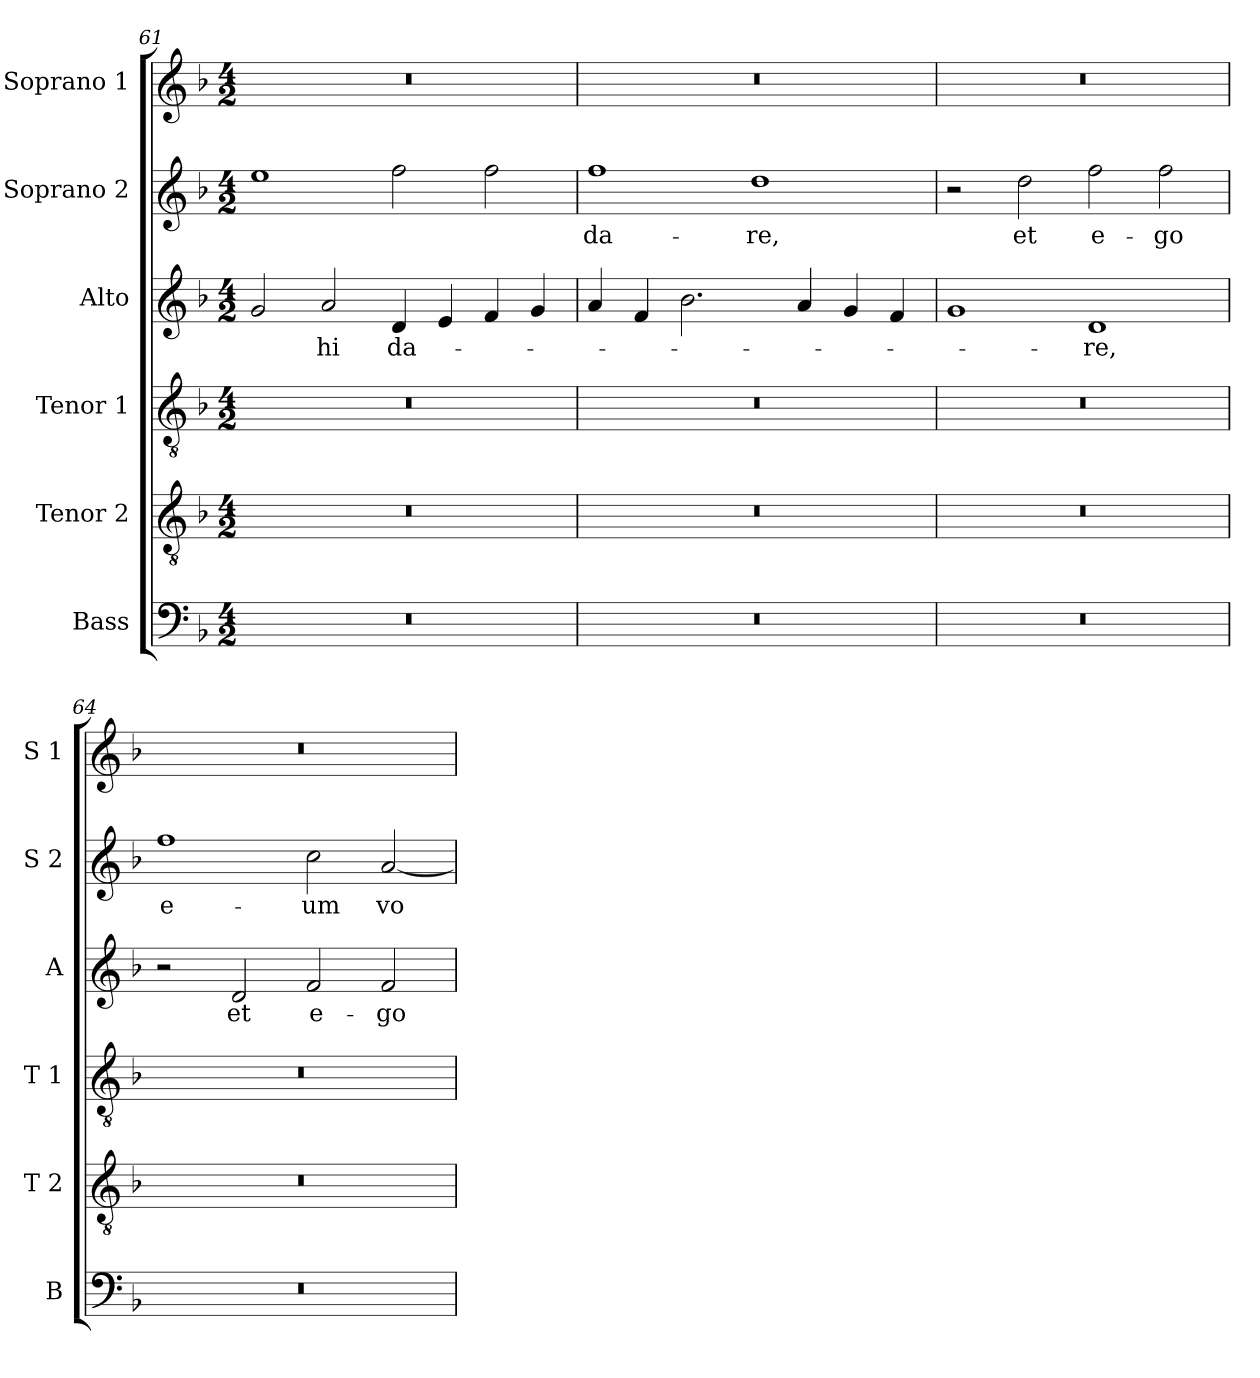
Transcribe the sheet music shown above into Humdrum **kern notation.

**kern	**kern	**kern	**kern	**text	**kern	**text	**kern
*part6	*part5	*part4	*part3	*part3	*part2	*part2	*part1
*staff6	*staff5	*staff4	*staff3	*staff3	*staff2	*staff2	*staff1
*I"Bass	*I"Tenor 2	*I"Tenor 1	*I"Alto	*	*I"Soprano 2	*	*I"Soprano 1
*I'B	*I'T 2	*I'T 1	*I'A	*	*I'S 2	*	*I'S 1
*clefF4	*clefGv2	*clefGv2	*clefG2	*	*clefG2	*	*clefG2
*k[b-]	*k[b-]	*k[b-]	*k[b-]	*	*k[b-]	*	*k[b-]
*F:	*F:	*F:	*F:	*	*F:	*	*F:
*M4/2	*M4/2	*M4/2	*M4/2	*	*M4/2	*	*M4/2
=61	=61	=61	=61	=61	=61	=61	=61
0r	0r	0r	2g/	.	1ee	.	0r
!	!	!	!	!LO:LY:b	!	!	!
.	.	.	2a/	-hi	.	.	.
!	!	!	!	!LO:LY:b	!	!	!
.	.	.	4d/	da-	2ff\	.	.
.	.	.	4e/	.	.	.	.
.	.	.	4f/	.	2ff\	.	.
.	.	.	4g/	.	.	.	.
=62	=62	=62	=62	=62	=62	=62	=62
!	!	!	!	!	!	!LO:LY:b	!
0r	0r	0r	4a/	.	1ff	da-	0r
.	.	.	4f/	.	.	.	.
.	.	.	2.b-\	.	.	.	.
!	!	!	!	!	!	!LO:LY:b	!
.	.	.	.	.	1dd	-re,	.
.	.	.	4a/	.	.	.	.
.	.	.	4g/	.	.	.	.
.	.	.	4f/	.	.	.	.
=63	=63	=63	=63	=63	=63	=63	=63
0r	0r	0r	1g	.	2r	.	0r
!	!	!	!	!	!	!LO:LY:b	!
.	.	.	.	.	2dd\	et	.
!	!	!	!	!LO:LY:b	!	!	!
!	!	!	!	!	!	!LO:LY:b	!
.	.	.	1d	-re,	2ff\	e-	.
!	!	!	!	!	!	!LO:LY:b	!
.	.	.	.	.	2ff\	-go	.
!!LO:LB:g=z
=64	=64	=64	=64	=64	=64	=64	=64
!	!	!	!	!	!	!LO:LY:b	!
0r	0r	0r	2r	.	1ff	e-	0r
!	!	!	!	!LO:LY:b	!	!	!
.	.	.	2d/	et	.	.	.
!	!	!	!	!LO:LY:b	!	!	!
!	!	!	!	!	!	!LO:LY:b	!
.	.	.	2f/	e-	2cc\	-um	.
!	!	!	!	!LO:LY:b	!	!	!
!	!	!	!	!	!	!LO:LY:b	!
.	.	.	2f/	-go	[2a/	vo-	.
=	=	=	=	=	=	=	=
*-	*-	*-	*-	*-	*-	*-	*-
